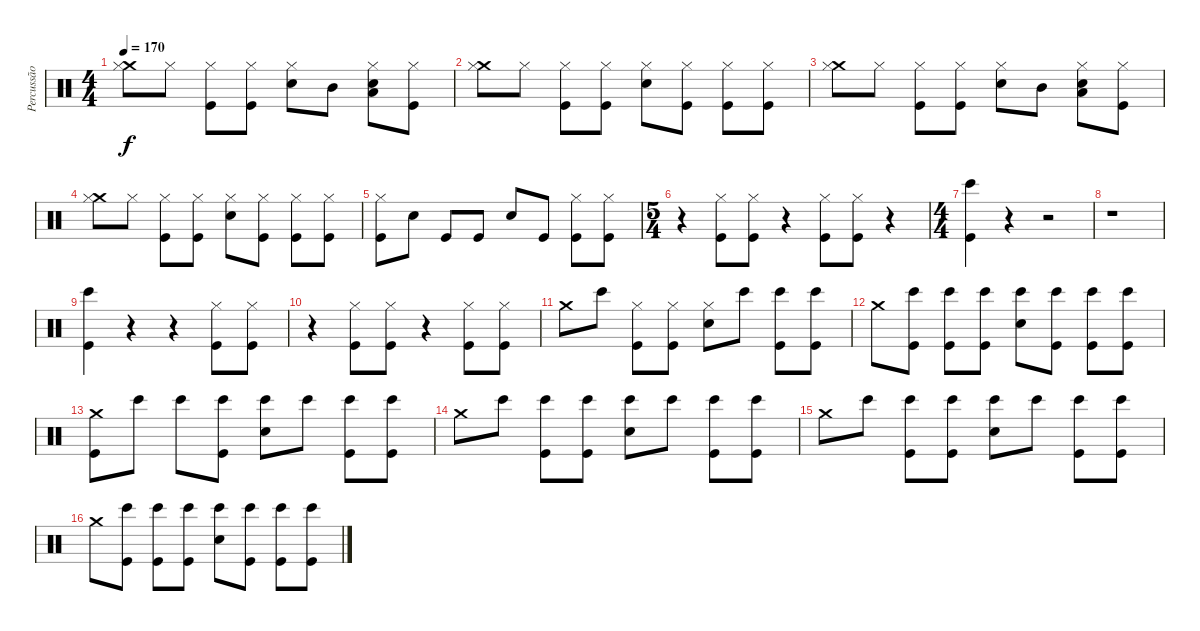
\track ("Percussão" "Percussão") {instrument percussion}
\staff {score}
\articulation defaults
\ts (4 4)
\tempo 170
\clef neutral
\ks c
("Crash medium (hit)" "Hi-Hat (closed)").8{dy f} "Hi-Hat (closed)".8 ("Hi-Hat (closed)" "Kick (hit)").8 ("Hi-Hat (closed)" "Kick (hit)").8 ("Hi-Hat (closed)" "Snare (hit) 2").8 "Mid Tom (hit)".8 ("Low Tom (hit)" "Hi-Hat (closed)" "Snare (hit) 2").8 ("Hi-Hat (closed)" "Kick (hit)").8 |
("Crash medium (hit)" "Hi-Hat (closed)").8 "Hi-Hat (closed)".8 ("Hi-Hat (closed)" "Kick (hit)").8 ("Hi-Hat (closed)" "Kick (hit)").8 ("Hi-Hat (closed)" "Snare (hit) 2").8 ("Hi-Hat (closed)" "Kick (hit)").8 ("Hi-Hat (closed)" "Kick (hit)").8 ("Hi-Hat (closed)" "Kick (hit)").8 |
("Crash medium (hit)" "Hi-Hat (closed)").8 "Hi-Hat (closed)".8 ("Hi-Hat (closed)" "Kick (hit)").8 ("Hi-Hat (closed)" "Kick (hit)").8 ("Hi-Hat (closed)" "Snare (hit) 2").8 "Mid Tom (hit)".8 ("Low Tom (hit)" "Hi-Hat (closed)" "Snare (hit) 2").8 ("Hi-Hat (closed)" "Kick (hit)").8 |
("Crash medium (hit)" "Hi-Hat (closed)").8 "Hi-Hat (closed)".8 ("Hi-Hat (closed)" "Kick (hit)").8 ("Hi-Hat (closed)" "Kick (hit)").8 ("Hi-Hat (closed)" "Snare (hit) 2").8 ("Hi-Hat (closed)" "Kick (hit)").8 ("Hi-Hat (closed)" "Kick (hit)").8 ("Hi-Hat (closed)" "Kick (hit)").8 |
("Hi-Hat (closed)" "Kick (hit)").8 "Snare (hit) 2".8 "Kick (hit)".8 "Kick (hit)".8 "Snare (hit) 2".8 "Kick (hit)".8 ("Hi-Hat (closed)" "Kick (hit)").8 ("Hi-Hat (closed)" "Kick (hit)").8 |
\ts (5 4)
r.4 ("Hi-Hat (closed)" "Kick (hit)").8 ("Hi-Hat (closed)" "Kick (hit)").8 r.4 ("Hi-Hat (closed)" "Kick (hit)").8 ("Hi-Hat (closed)" "Kick (hit)").8 r.4 |
\ts (4 4)
("Bongo High (hit)" "Kick (hit)").4 r.4 r.2 |
r.1 |
("Bongo High (hit)" "Kick (hit)").4 r.4 r.4 ("Hi-Hat (closed)" "Kick (hit)").8 ("Hi-Hat (closed)" "Kick (hit)").8 |
r.4 ("Hi-Hat (closed)" "Kick (hit)").8 ("Hi-Hat (closed)" "Kick (hit)").8 r.4 ("Hi-Hat (closed)" "Kick (hit)").8 ("Hi-Hat (closed)" "Kick (hit)").8 |
"Crash medium (hit)".8 "Bongo High (hit)".8 ("Hi-Hat (closed)" "Kick (hit)").8 ("Hi-Hat (closed)" "Kick (hit)").8 ("Hi-Hat (closed)" "Snare (hit) 2").8 "Bongo High (hit)".8 ("Bongo High (hit)" "Kick (hit)").8 ("Bongo High (hit)" "Kick (hit)").8 |
"Crash medium (hit)".8 ("Bongo High (hit)" "Kick (hit)").8 ("Bongo High (hit)" "Kick (hit)").8 ("Bongo High (hit)" "Kick (hit)").8 ("Bongo High (hit)" "Snare (hit) 2").8 ("Bongo High (hit)" "Kick (hit)").8 ("Bongo High (hit)" "Kick (hit)").8 ("Bongo High (hit)" "Kick (hit)").8 |
("Crash medium (hit)" "Kick (hit)").8 "Bongo High (hit)".8 "Bongo High (hit)".8 ("Bongo High (hit)" "Kick (hit)").8 ("Bongo High (hit)" "Snare (hit) 2").8 "Bongo High (hit)".8 ("Bongo High (hit)" "Kick (hit)").8 ("Bongo High (hit)" "Kick (hit)").8 |
"Crash medium (hit)".8 "Bongo High (hit)".8 ("Bongo High (hit)" "Kick (hit)").8 ("Bongo High (hit)" "Kick (hit)").8 ("Bongo High (hit)" "Snare (hit) 2").8 "Bongo High (hit)".8 ("Bongo High (hit)" "Kick (hit)").8 ("Bongo High (hit)" "Kick (hit)").8 |
"Crash medium (hit)".8 "Bongo High (hit)".8 ("Bongo High (hit)" "Kick (hit)").8 ("Bongo High (hit)" "Kick (hit)").8 ("Bongo High (hit)" "Snare (hit) 2").8 "Bongo High (hit)".8 ("Bongo High (hit)" "Kick (hit)").8 ("Bongo High (hit)" "Kick (hit)").8 |
"Crash medium (hit)".8 ("Bongo High (hit)" "Kick (hit)").8 ("Bongo High (hit)" "Kick (hit)").8 ("Bongo High (hit)" "Kick (hit)").8 ("Bongo High (hit)" "Snare (hit) 2").8 ("Bongo High (hit)" "Kick (hit)").8 ("Bongo High (hit)" "Kick (hit)").8 ("Bongo High (hit)" "Kick (hit)").8
